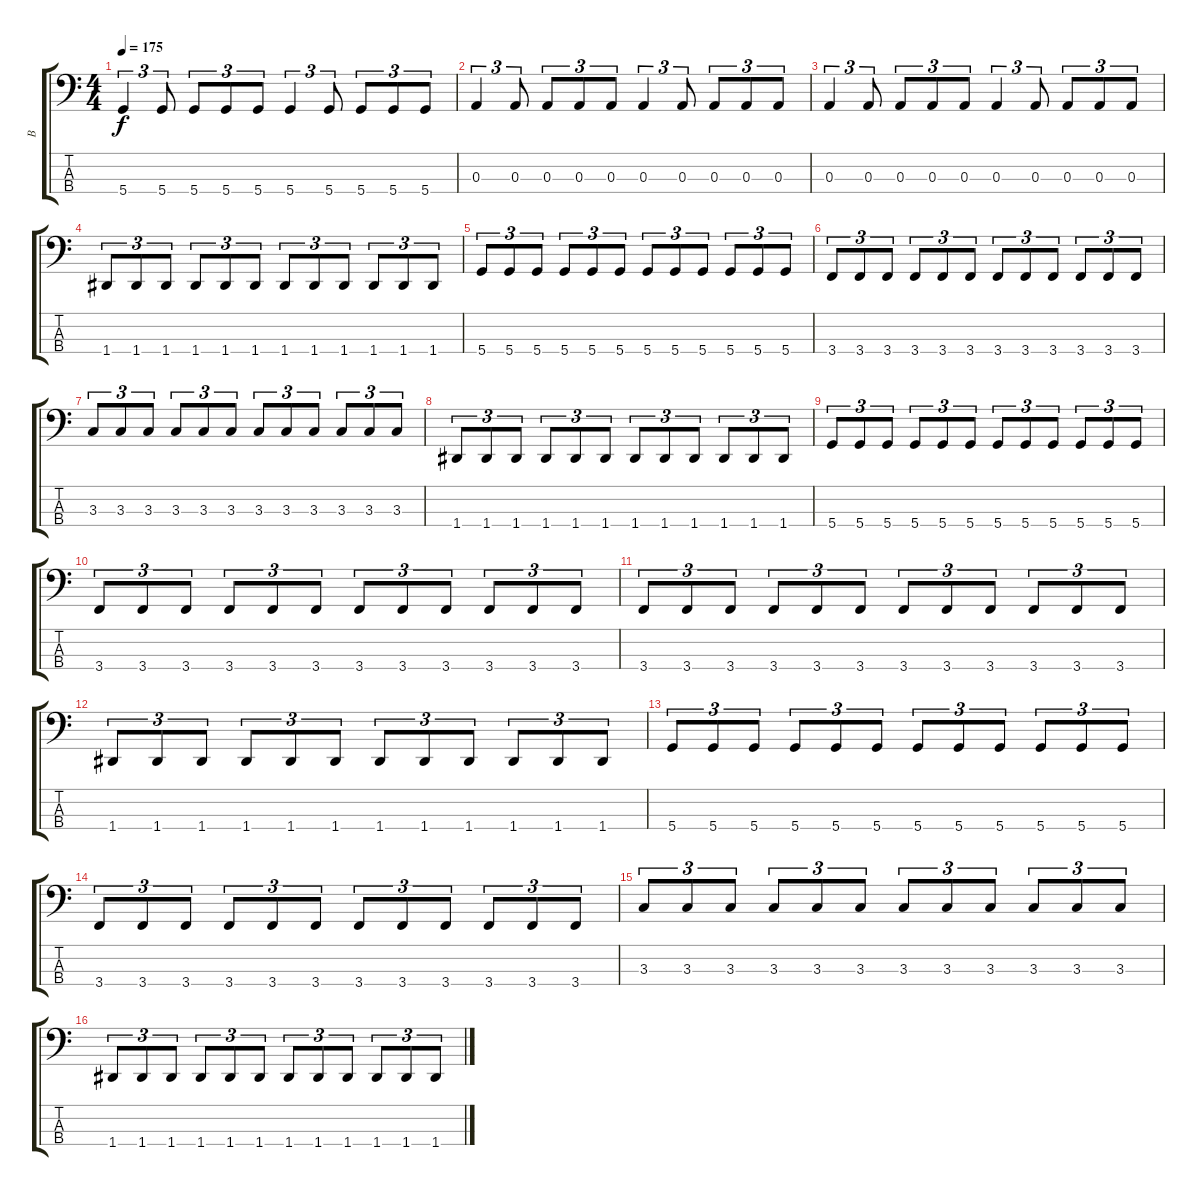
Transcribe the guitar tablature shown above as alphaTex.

\track ("B" "B") {instrument electricbassfinger}
\staff {score tabs}
\tuning (G2 D2 A1 D1) {hide}
\ts (4 4)
\tempo 175
\clef f4
\ks c
5.4.4{tu (3 2) dy f} 5.4.8{tu (3 2)} 5.4.8{tu (3 2)} 5.4.8{tu (3 2)} 5.4.8{tu (3 2)} 5.4.4{tu (3 2)} 5.4.8{tu (3 2)} 5.4.8{tu (3 2)} 5.4.8{tu (3 2)} 5.4.8{tu (3 2)} |
0.3.4{tu (3 2)} 0.3.8{tu (3 2)} 0.3.8{tu (3 2)} 0.3.8{tu (3 2)} 0.3.8{tu (3 2)} 0.3.4{tu (3 2)} 0.3.8{tu (3 2)} 0.3.8{tu (3 2)} 0.3.8{tu (3 2)} 0.3.8{tu (3 2)} |
0.3.4{tu (3 2)} 0.3.8{tu (3 2)} 0.3.8{tu (3 2)} 0.3.8{tu (3 2)} 0.3.8{tu (3 2)} 0.3.4{tu (3 2)} 0.3.8{tu (3 2)} 0.3.8{tu (3 2)} 0.3.8{tu (3 2)} 0.3.8{tu (3 2)} |
1.4.8{tu (3 2)} 1.4.8{tu (3 2)} 1.4.8{tu (3 2)} 1.4.8{tu (3 2)} 1.4.8{tu (3 2)} 1.4.8{tu (3 2)} 1.4.8{tu (3 2)} 1.4.8{tu (3 2)} 1.4.8{tu (3 2)} 1.4.8{tu (3 2)} 1.4.8{tu (3 2)} 1.4.8{tu (3 2)} |
5.4.8{tu (3 2)} 5.4.8{tu (3 2)} 5.4.8{tu (3 2)} 5.4.8{tu (3 2)} 5.4.8{tu (3 2)} 5.4.8{tu (3 2)} 5.4.8{tu (3 2)} 5.4.8{tu (3 2)} 5.4.8{tu (3 2)} 5.4.8{tu (3 2)} 5.4.8{tu (3 2)} 5.4.8{tu (3 2)} |
3.4.8{tu (3 2)} 3.4.8{tu (3 2)} 3.4.8{tu (3 2)} 3.4.8{tu (3 2)} 3.4.8{tu (3 2)} 3.4.8{tu (3 2)} 3.4.8{tu (3 2)} 3.4.8{tu (3 2)} 3.4.8{tu (3 2)} 3.4.8{tu (3 2)} 3.4.8{tu (3 2)} 3.4.8{tu (3 2)} |
3.3.8{tu (3 2)} 3.3.8{tu (3 2)} 3.3.8{tu (3 2)} 3.3.8{tu (3 2)} 3.3.8{tu (3 2)} 3.3.8{tu (3 2)} 3.3.8{tu (3 2)} 3.3.8{tu (3 2)} 3.3.8{tu (3 2)} 3.3.8{tu (3 2)} 3.3.8{tu (3 2)} 3.3.8{tu (3 2)} |
1.4.8{tu (3 2)} 1.4.8{tu (3 2)} 1.4.8{tu (3 2)} 1.4.8{tu (3 2)} 1.4.8{tu (3 2)} 1.4.8{tu (3 2)} 1.4.8{tu (3 2)} 1.4.8{tu (3 2)} 1.4.8{tu (3 2)} 1.4.8{tu (3 2)} 1.4.8{tu (3 2)} 1.4.8{tu (3 2)} |
5.4.8{tu (3 2)} 5.4.8{tu (3 2)} 5.4.8{tu (3 2)} 5.4.8{tu (3 2)} 5.4.8{tu (3 2)} 5.4.8{tu (3 2)} 5.4.8{tu (3 2)} 5.4.8{tu (3 2)} 5.4.8{tu (3 2)} 5.4.8{tu (3 2)} 5.4.8{tu (3 2)} 5.4.8{tu (3 2)} |
3.4.8{tu (3 2)} 3.4.8{tu (3 2)} 3.4.8{tu (3 2)} 3.4.8{tu (3 2)} 3.4.8{tu (3 2)} 3.4.8{tu (3 2)} 3.4.8{tu (3 2)} 3.4.8{tu (3 2)} 3.4.8{tu (3 2)} 3.4.8{tu (3 2)} 3.4.8{tu (3 2)} 3.4.8{tu (3 2)} |
3.4.8{tu (3 2)} 3.4.8{tu (3 2)} 3.4.8{tu (3 2)} 3.4.8{tu (3 2)} 3.4.8{tu (3 2)} 3.4.8{tu (3 2)} 3.4.8{tu (3 2)} 3.4.8{tu (3 2)} 3.4.8{tu (3 2)} 3.4.8{tu (3 2)} 3.4.8{tu (3 2)} 3.4.8{tu (3 2)} |
1.4.8{tu (3 2)} 1.4.8{tu (3 2)} 1.4.8{tu (3 2)} 1.4.8{tu (3 2)} 1.4.8{tu (3 2)} 1.4.8{tu (3 2)} 1.4.8{tu (3 2)} 1.4.8{tu (3 2)} 1.4.8{tu (3 2)} 1.4.8{tu (3 2)} 1.4.8{tu (3 2)} 1.4.8{tu (3 2)} |
5.4.8{tu (3 2)} 5.4.8{tu (3 2)} 5.4.8{tu (3 2)} 5.4.8{tu (3 2)} 5.4.8{tu (3 2)} 5.4.8{tu (3 2)} 5.4.8{tu (3 2)} 5.4.8{tu (3 2)} 5.4.8{tu (3 2)} 5.4.8{tu (3 2)} 5.4.8{tu (3 2)} 5.4.8{tu (3 2)} |
3.4.8{tu (3 2)} 3.4.8{tu (3 2)} 3.4.8{tu (3 2)} 3.4.8{tu (3 2)} 3.4.8{tu (3 2)} 3.4.8{tu (3 2)} 3.4.8{tu (3 2)} 3.4.8{tu (3 2)} 3.4.8{tu (3 2)} 3.4.8{tu (3 2)} 3.4.8{tu (3 2)} 3.4.8{tu (3 2)} |
3.3.8{tu (3 2)} 3.3.8{tu (3 2)} 3.3.8{tu (3 2)} 3.3.8{tu (3 2)} 3.3.8{tu (3 2)} 3.3.8{tu (3 2)} 3.3.8{tu (3 2)} 3.3.8{tu (3 2)} 3.3.8{tu (3 2)} 3.3.8{tu (3 2)} 3.3.8{tu (3 2)} 3.3.8{tu (3 2)} |
1.4.8{tu (3 2)} 1.4.8{tu (3 2)} 1.4.8{tu (3 2)} 1.4.8{tu (3 2)} 1.4.8{tu (3 2)} 1.4.8{tu (3 2)} 1.4.8{tu (3 2)} 1.4.8{tu (3 2)} 1.4.8{tu (3 2)} 1.4.8{tu (3 2)} 1.4.8{tu (3 2)} 1.4.8{tu (3 2)}
